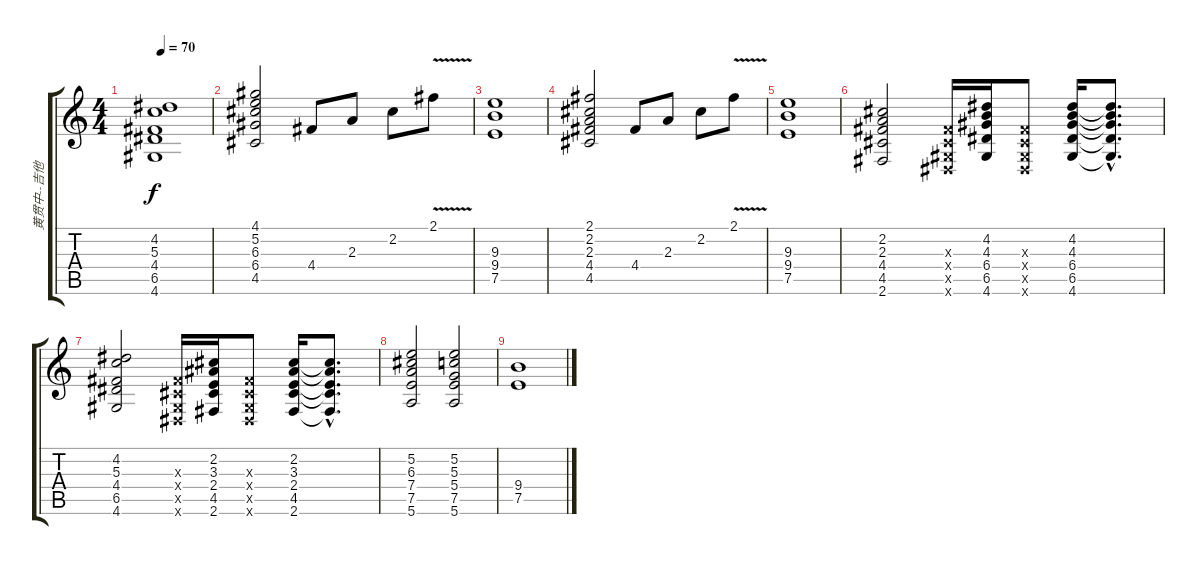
\track ("黄贯中--吉他" "黄贯中--吉他") {instrument distortionguitar}
\staff {score tabs}
\tuning (E4 B3 G3 D3 A2 E2) {hide}
\ts (4 4)
\tempo 70
\clef g2
\ks c
(4.2 5.3 4.4 6.5 4.6).1{dy f} |
(4.1 5.2 6.3 6.4 4.5).2 4.4.8 2.3.8 2.2.8 2.1{v}.8 |
(9.3 9.4 7.5).1 |
(2.1 2.2 2.3 4.4 4.5).2 4.4.8 2.3.8 2.2.8 2.1{v}.8 |
(9.3 9.4 7.5).1 |
(2.2 2.3 4.4 4.5 2.6).2 (-1.3{x} -1.4{x} -1.5{x} -1.6{x}).16 (4.2 4.3 6.4 6.5 4.6).16 (-1.3{x} -1.4{x} -1.5{x} -1.6{x}).8 (4.2 4.3 6.4 6.5 4.6).16 (4.2{hac t} 4.3{hac t} 6.4{hac t} 6.5{hac t} 4.6{hac t}).8{d} |
(4.2 5.3 4.4 6.5 4.6).2 (-1.3{x} -1.4{x} -1.5{x} -1.6{x}).16 (2.2 3.3 2.4 4.5 2.6).16 (-1.3{x} -1.4{x} -1.5{x} -1.6{x}).8 (2.2 3.3 2.4 4.5 2.6).16 (2.2{hac t} 3.3{hac t} 2.4{hac t} 4.5{hac t} 2.6{hac t}).8{d} |
(5.2 6.3 7.4 7.5 5.6).2 (5.2 5.3 5.4 7.5 5.6).2 |
(9.4 7.5).1
